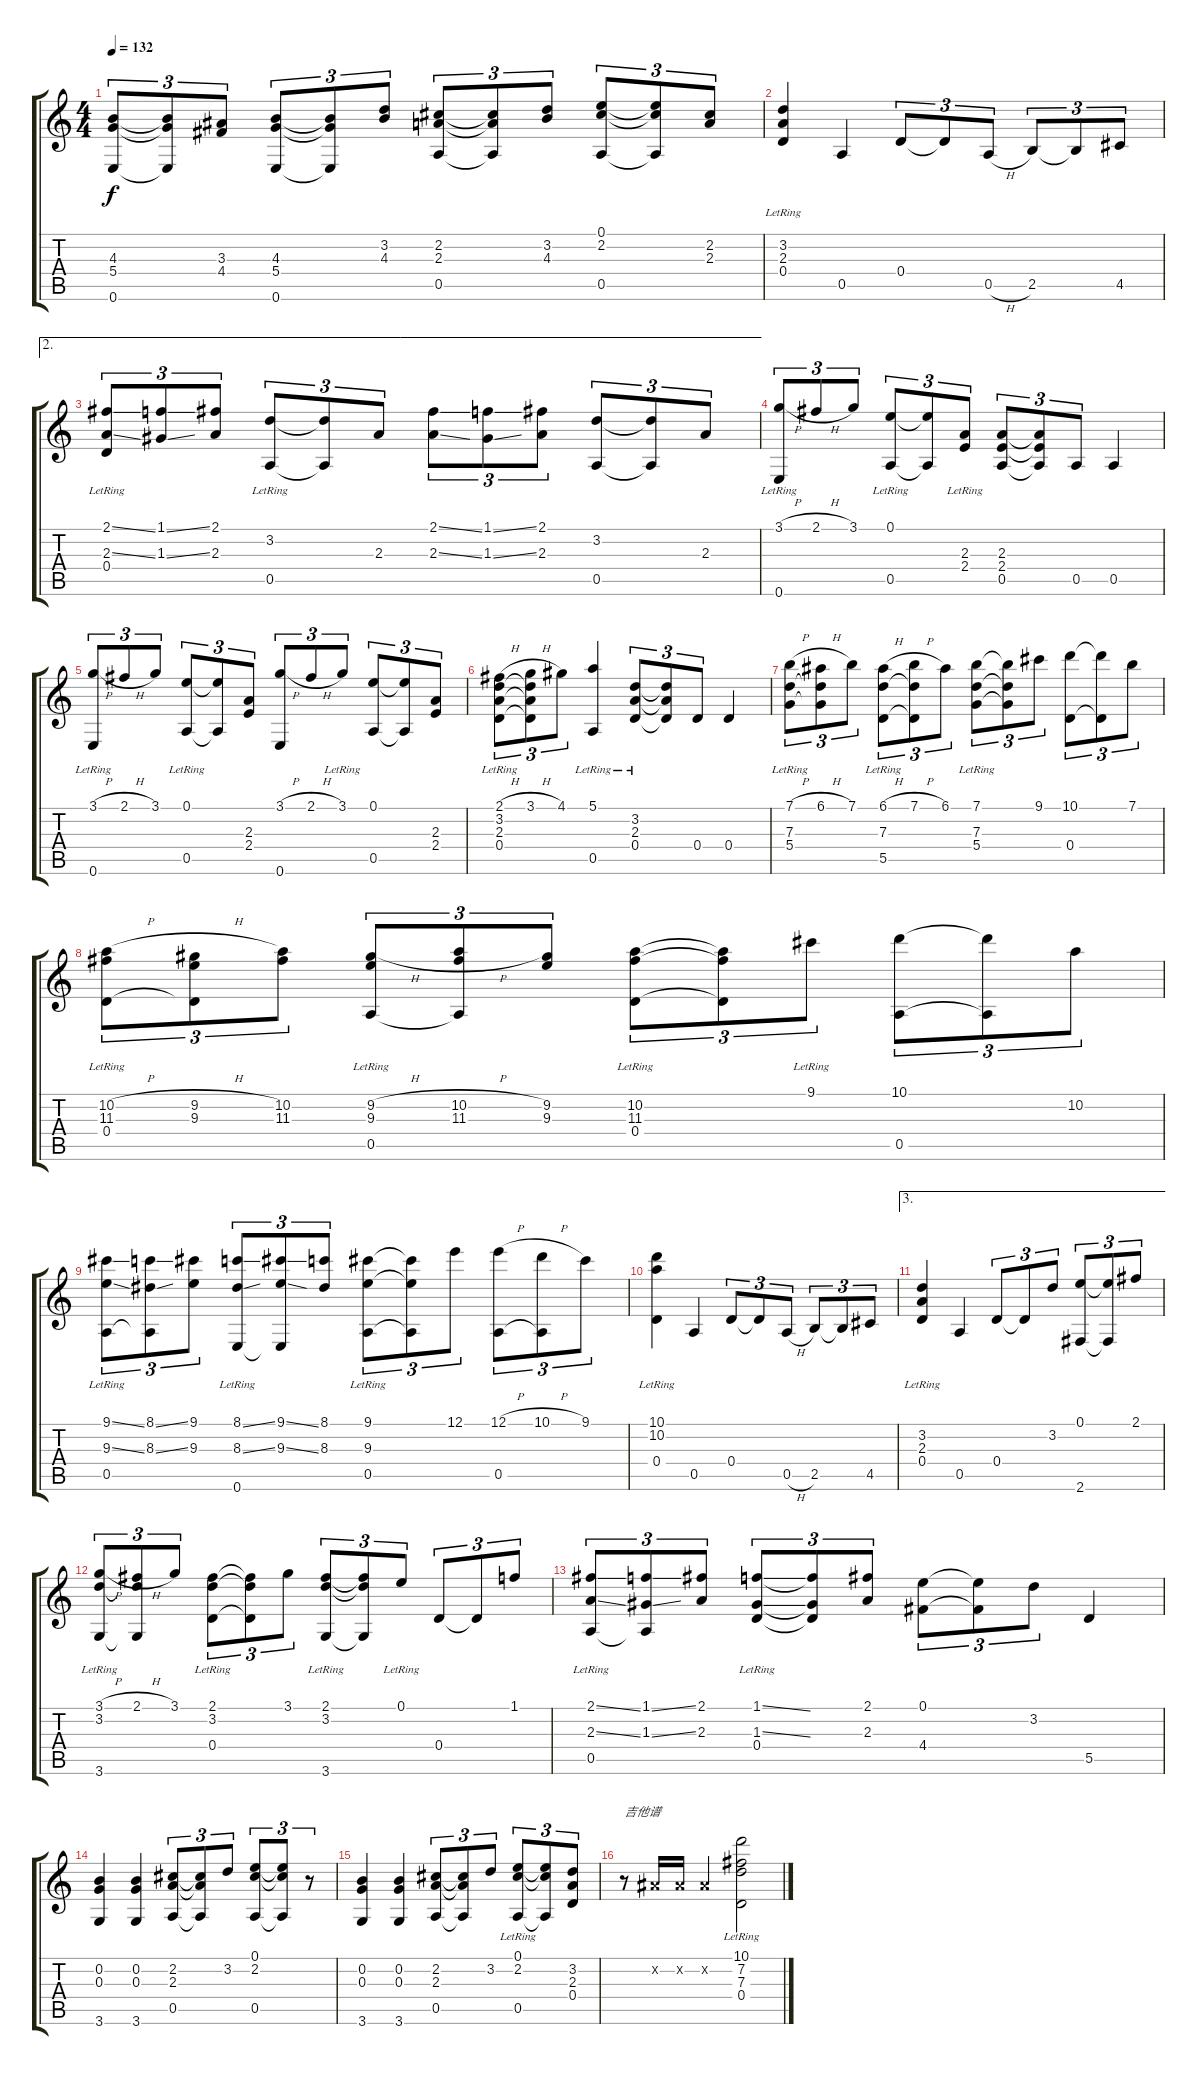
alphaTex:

\track "" {instrument acousticguitarnylon}
\staff {score tabs}
\tuning (E4 B3 G3 D3 A2 E2) {hide}
\ts (4 4)
\tempo 132
\clef g2
\ks c
(4.3 5.4 0.6).8{tu (3 2) dy f} (4.3{t} 5.4{t} 0.6{t}).8{tu (3 2)} (3.3 4.4).8{tu (3 2)} (4.3 5.4 0.6).8{tu (3 2)} (4.3{t} 5.4{t} 0.6{t}).8{tu (3 2)} (3.2 4.3).8{tu (3 2)} (2.2 2.3 0.5).8{tu (3 2)} (2.2{t} 2.3{t} 0.5{t}).8{tu (3 2)} (3.2 4.3).8{tu (3 2)} (0.1 2.2 0.5).8{tu (3 2)} (0.1{t} 2.2{t} 0.5{t}).8{tu (3 2)} (2.2 2.3).8{tu (3 2)} |
(3.2{lr} 2.3{lr} 0.4{lr}).4 0.5.4 0.4.8{tu (3 2)} 0.4{t}.8{tu (3 2)} 0.5{h}.8{tu (3 2)} 2.5.8{tu (3 2)} 2.5{t}.8{tu (3 2)} 4.5.8{tu (3 2)} |
\ae 2
(2.1{ss} 2.3{ss} 0.4{lr}).8{tu (3 2)} (1.1{ss} 1.3{ss}).8{tu (3 2)} (2.1 2.3).8{tu (3 2)} (3.2{lr} 0.5{lr}).8{tu (3 2)} (3.2{t} 0.5{t}).8{tu (3 2)} 2.3.8{tu (3 2)} (2.1{ss} 2.3{ss}).8{tu (3 2)} (1.1{ss} 1.3{ss}).8{tu (3 2)} (2.1 2.3).8{tu (3 2)} (3.2 0.5).8{tu (3 2)} (3.2{t} 0.5{t}).8{tu (3 2)} 2.3.8{tu (3 2)} |
(3.1{h} 0.6{lr}).8{tu (3 2)} 2.1{h}.8{tu (3 2)} 3.1.8{tu (3 2)} (0.1{lr} 0.5{lr}).8{tu (3 2)} (0.1{t} 0.5{t}).8{tu (3 2)} (2.3{lr} 2.4{lr}).8{tu (3 2)} (2.3 2.4 0.5).8{tu (3 2)} (2.3{t} 2.4{t} 0.5{t}).8{tu (3 2)} 0.5.8{tu (3 2)} 0.5.4 |
(3.1{h} 0.6{lr}).8{tu (3 2)} 2.1{h}.8{tu (3 2)} 3.1.8{tu (3 2)} (0.1{lr} 0.5{lr}).8{tu (3 2)} (0.1{t} 0.5{t}).8{tu (3 2)} (2.3 2.4).8{tu (3 2)} (3.1{h} 0.6).8{tu (3 2)} 2.1{h}.8{tu (3 2)} 3.1{lr}.8{tu (3 2)} (0.1 0.5).8{tu (3 2)} (0.1{t} 0.5{t}).8{tu (3 2)} (2.3 2.4).8{tu (3 2)} |
(2.1{h} 3.2 2.3 0.4{lr}).8{tu (3 2)} (3.1{h} 3.2{t} 2.3{t} 0.4{t}).8{tu (3 2)} 4.1.8{tu (3 2)} (5.1{lr} 0.5{lr}).4 (3.2{lr} 2.3{lr} 0.4).8{tu (3 2)} (3.2{t} 2.3{t} 0.4{t}).8{tu (3 2)} 0.4.8{tu (3 2)} 0.4.4 |
(7.1{h} 7.3{lr} 5.4{lr}).8{tu (3 2)} (6.1{h} 7.3{t} 5.4{t}).8{tu (3 2)} 7.1.8{tu (3 2)} (6.1{h} 7.3{lr} 5.5{lr}).8{tu (3 2)} (7.1{h} 7.3{t} 5.5{t}).8{tu (3 2)} 6.1.8{tu (3 2)} (7.1 7.3{lr} 5.4{lr}).8{tu (3 2)} (7.1{t} 7.3{t} 5.4{t}).8{tu (3 2)} 9.1.8{tu (3 2)} (10.1 0.4).8{tu (3 2)} (10.1{t} 0.4{t}).8{tu (3 2)} 7.1.8{tu (3 2)} |
(10.2{h} 11.3 0.4{lr}).8{tu (3 2)} (9.2{h} 9.3 0.4{t}).8{tu (3 2)} (10.2 11.3).8{tu (3 2)} (9.2{h} 9.3 0.5{lr}).8{tu (3 2)} (10.2{h} 11.3 0.5{t}).8{tu (3 2)} (9.2 9.3).8{tu (3 2)} (10.2 11.3 0.4{lr}).8{tu (3 2)} (10.2{t} 11.3{t} 0.4{t}).8{tu (3 2)} 9.1{lr}.8{tu (3 2)} (10.1 0.5).8{tu (3 2)} (10.1{t} 0.5{t}).8{tu (3 2)} 10.2.8{tu (3 2)} |
(9.1{ss} 9.3{ss} 0.5{lr}).8{tu (3 2)} (8.1{ss} 8.3{ss} 0.5{t}).8{tu (3 2)} (9.1 9.3).8{tu (3 2)} (8.1{ss} 8.3{ss} 0.6{lr}).8{tu (3 2)} (9.1{ss} 9.3{ss} 0.6{t}).8{tu (3 2)} (8.1 8.3).8{tu (3 2)} (9.1 9.3 0.5{lr}).8{tu (3 2)} (9.1{t} 9.3{t} 0.5{t}).8{tu (3 2)} 12.1.8{tu (3 2)} (12.1{h} 0.5).8{tu (3 2)} (10.1{h} 0.5{t}).8{tu (3 2)} 9.1.8{tu (3 2)} |
(10.1{lr} 10.2{lr} 0.4{lr}).4 0.5.4 0.4.8{tu (3 2)} 0.4{t}.8{tu (3 2)} 0.5{h}.8{tu (3 2)} 2.5.8{tu (3 2)} 2.5{t}.8{tu (3 2)} 4.5.8{tu (3 2)} |
\ae 3
(3.2{lr} 2.3{lr} 0.4{lr}).4 0.5.4 0.4.8{tu (3 2)} 0.4{t}.8{tu (3 2)} 3.2.8{tu (3 2)} (0.1 2.6).8{tu (3 2)} (0.1{t} 2.6{t}).8{tu (3 2)} 2.1.8{tu (3 2)} |
(3.1{h} 3.2{lr} 3.6{lr}).8{tu (3 2)} (2.1{h} 3.2{t} 3.6{t}).8{tu (3 2)} 3.1.8{tu (3 2)} (2.1 3.2{lr} 0.4{lr}).8{tu (3 2)} (2.1{t} 3.2{t} 0.4{t}).8{tu (3 2)} 3.1.8{tu (3 2)} (2.1{lr} 3.2 3.6).8{tu (3 2)} (2.1{t} 3.2{t} 3.6{t}).8{tu (3 2)} 0.1{lr}.8{tu (3 2)} 0.4.8{tu (3 2)} 0.4{t}.8{tu (3 2)} 1.1.8{tu (3 2)} |
(2.1{ss} 2.3{ss} 0.5{lr}).8{tu (3 2)} (1.1{ss} 1.3{ss} 0.5{t}).8{tu (3 2)} (2.1 2.3).8{tu (3 2)} (1.1{ss} 1.3{ss} 0.4{lr}).8{tu (3 2)} (1.1{t} 1.3{t} 0.4{t}).8{tu (3 2)} (2.1 2.3).8{tu (3 2)} (0.1 4.4).8{tu (3 2)} (0.1{t} 4.4{t}).8{tu (3 2)} 3.2.8{tu (3 2)} 5.5.4 |
(0.2 0.3 3.6).4 (0.2 0.3 3.6).4 (2.2 2.3 0.5).8{tu (3 2)} (2.2{t} 2.3{t} 0.5{t}).8{tu (3 2)} 3.2.8{tu (3 2)} (0.1 2.2 0.5).8{tu (3 2)} (0.1{t} 2.2{t} 0.5{t}).8{tu (3 2)} r.8{tu (3 2)} |
(0.2 0.3 3.6).4 (0.2 0.3 3.6).4 (2.2 2.3 0.5).8{tu (3 2)} (2.2{t} 2.3{t} 0.5{t}).8{tu (3 2)} 3.2.8{tu (3 2)} (0.1 2.2{lr} 0.5).8{tu (3 2)} (0.1{t} 2.2{t} 0.5{t}).8{tu (3 2)} (3.2 2.3 0.4).8{tu (3 2)} |
r.8{txt "吉他谱"} -1.2{x}.16 -1.2{x}.16 -1.2{x}.4 (10.1{lr} 7.2{lr} 7.3{lr} 0.4{lr}).2
